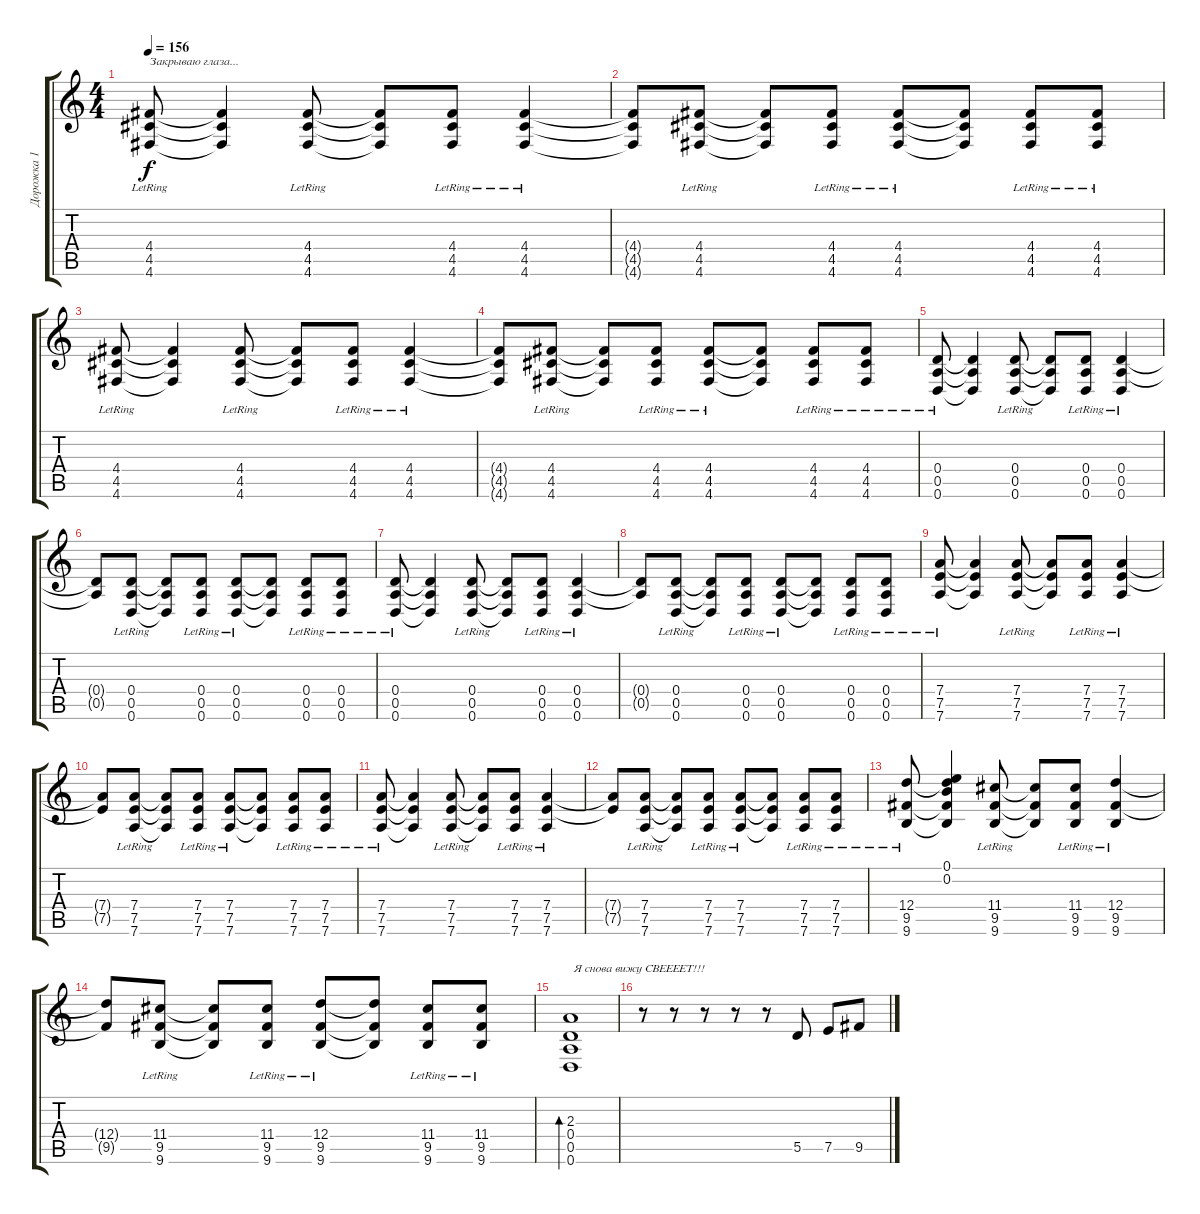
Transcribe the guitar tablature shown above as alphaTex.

\track ("Дорожка 1" "Дорожка 1") {instrument electricguitarmuted}
\staff {score tabs}
\tuning (E4 B3 G3 D3 A2 D2) {hide}
\ts (4 4)
\tempo 156
\clef g2
\ks c
(4.4{lr} 4.5{lr} 4.6{lr}).8{txt "Закрываю глаза..." dy f} (4.4{t} 4.5{t} 4.6{t}).4 (4.4{lr} 4.5{lr} 4.6{lr}).8 (4.4{t} 4.5{t} 4.6{t}).8 (4.4{lr} 4.5{lr} 4.6{lr}).8 (4.4{lr} 4.5{lr} 4.6{lr}).4 |
(4.4{t} 4.5{t} 4.6{t}).8 (4.4{lr} 4.5{lr} 4.6{lr}).8 (4.4{t} 4.5{t} 4.6{t}).8 (4.4{lr} 4.5{lr} 4.6{lr}).8 (4.4{lr} 4.5{lr} 4.6{lr}).8 (4.4{t} 4.5{t} 4.6{t}).8 (4.4{lr} 4.5{lr} 4.6{lr}).8 (4.4{lr} 4.5{lr} 4.6{lr}).8 |
(4.4{lr} 4.5{lr} 4.6{lr}).8 (4.4{t} 4.5{t} 4.6{t}).4 (4.4{lr} 4.5{lr} 4.6{lr}).8 (4.4{t} 4.5{t} 4.6{t}).8 (4.4{lr} 4.5{lr} 4.6{lr}).8 (4.4{lr} 4.5{lr} 4.6{lr}).4 |
(4.4{t} 4.5{t} 4.6{t}).8 (4.4{lr} 4.5{lr} 4.6{lr}).8 (4.4{t} 4.5{t} 4.6{t}).8 (4.4{lr} 4.5{lr} 4.6{lr}).8 (4.4{lr} 4.5{lr} 4.6{lr}).8 (4.4{t} 4.5{t} 4.6{t}).8 (4.4{lr} 4.5{lr} 4.6{lr}).8 (4.4{lr} 4.5{lr} 4.6{lr}).8 |
(0.4{lr} 0.5{lr} 0.6{lr}).8 (0.4{t} 0.5{t} 0.6{t}).4 (0.4{lr} 0.5{lr} 0.6{lr}).8 (0.4{t} 0.5{t} 0.6{t}).8 (0.4{lr} 0.5{lr} 0.6{lr}).8 (0.4{lr} 0.5{lr} 0.6{lr}).4 |
(0.4{t} 0.5{t}).8 (0.4{lr} 0.5{lr} 0.6{lr}).8 (0.4{t} 0.5{t} 0.6{t}).8 (0.4{lr} 0.5{lr} 0.6{lr}).8 (0.4{lr} 0.5{lr} 0.6{lr}).8 (0.4{t} 0.5{t} 0.6{t}).8 (0.4{lr} 0.5{lr} 0.6{lr}).8 (0.4{lr} 0.5{lr} 0.6{lr}).8 |
(0.4{lr} 0.5{lr} 0.6{lr}).8 (0.4{t} 0.5{t} 0.6{t}).4 (0.4{lr} 0.5{lr} 0.6{lr}).8 (0.4{t} 0.5{t} 0.6{t}).8 (0.4{lr} 0.5{lr} 0.6{lr}).8 (0.4{lr} 0.5{lr} 0.6{lr}).4 |
(0.4{t} 0.5{t}).8 (0.4{lr} 0.5{lr} 0.6{lr}).8 (0.4{t} 0.5{t} 0.6{t}).8 (0.4{lr} 0.5{lr} 0.6{lr}).8 (0.4{lr} 0.5{lr} 0.6{lr}).8 (0.4{t} 0.5{t} 0.6{t}).8 (0.4{lr} 0.5{lr} 0.6{lr}).8 (0.4{lr} 0.5{lr} 0.6{lr}).8 |
(7.4{lr} 7.5{lr} 7.6{lr}).8 (7.4{t} 7.5{t} 7.6{t}).4 (7.4{lr} 7.5{lr} 7.6{lr}).8 (7.4{t} 7.5{t} 7.6{t}).8 (7.4{lr} 7.5{lr} 7.6{lr}).8 (7.4{lr} 7.5{lr} 7.6{lr}).4 |
(7.4{t} 7.5{t}).8 (7.4{lr} 7.5{lr} 7.6{lr}).8 (7.4{t} 7.5{t} 7.6{t}).8 (7.4{lr} 7.5{lr} 7.6{lr}).8 (7.4{lr} 7.5{lr} 7.6{lr}).8 (7.4{t} 7.5{t} 7.6{t}).8 (7.4{lr} 7.5{lr} 7.6{lr}).8 (7.4{lr} 7.5{lr} 7.6{lr}).8 |
(7.4{lr} 7.5{lr} 7.6{lr}).8 (7.4{t} 7.5{t} 7.6{t}).4 (7.4{lr} 7.5{lr} 7.6{lr}).8 (7.4{t} 7.5{t} 7.6{t}).8 (7.4{lr} 7.5{lr} 7.6{lr}).8 (7.4{lr} 7.5{lr} 7.6{lr}).4 |
(7.4{t} 7.5{t}).8 (7.4{lr} 7.5{lr} 7.6{lr}).8 (7.4{t} 7.5{t} 7.6{t}).8 (7.4{lr} 7.5{lr} 7.6{lr}).8 (7.4{lr} 7.5{lr} 7.6{lr}).8 (7.4{t} 7.5{t} 7.6{t}).8 (7.4{lr} 7.5{lr} 7.6{lr}).8 (7.4{lr} 7.5{lr} 7.6{lr}).8 |
(12.4{lr} 9.5{lr} 9.6{lr}).8 (0.1 0.2 12.4{t} 9.5{t} 9.6{t}).4 (11.4{lr} 9.5{lr} 9.6{lr}).8 (11.4{t} 9.5{t} 9.6{t}).8 (11.4{lr} 9.5{lr} 9.6{lr}).8 (12.4{lr} 9.5{lr} 9.6{lr}).4 |
(12.4{t} 9.5{t}).8 (11.4{lr} 9.5{lr} 9.6{lr}).8 (11.4{t} 9.5{t} 9.6{t}).8 (11.4{lr} 9.5{lr} 9.6{lr}).8 (12.4{lr} 9.5{lr} 9.6{lr}).8 (12.4{t} 9.5{t} 9.6{t}).8 (11.4{lr} 9.5{lr} 9.6{lr}).8 (11.4{lr} 9.5{lr} 9.6{lr}).8 |
(2.3 0.4 0.5 0.6).1{bd 240 txt " Я снова вижу СВЕЕЕЕТ!!!"} |
r.8{instrument distortionguitar} r.8 r.8 r.8 r.8 5.5.8 7.5.8 9.5.8
